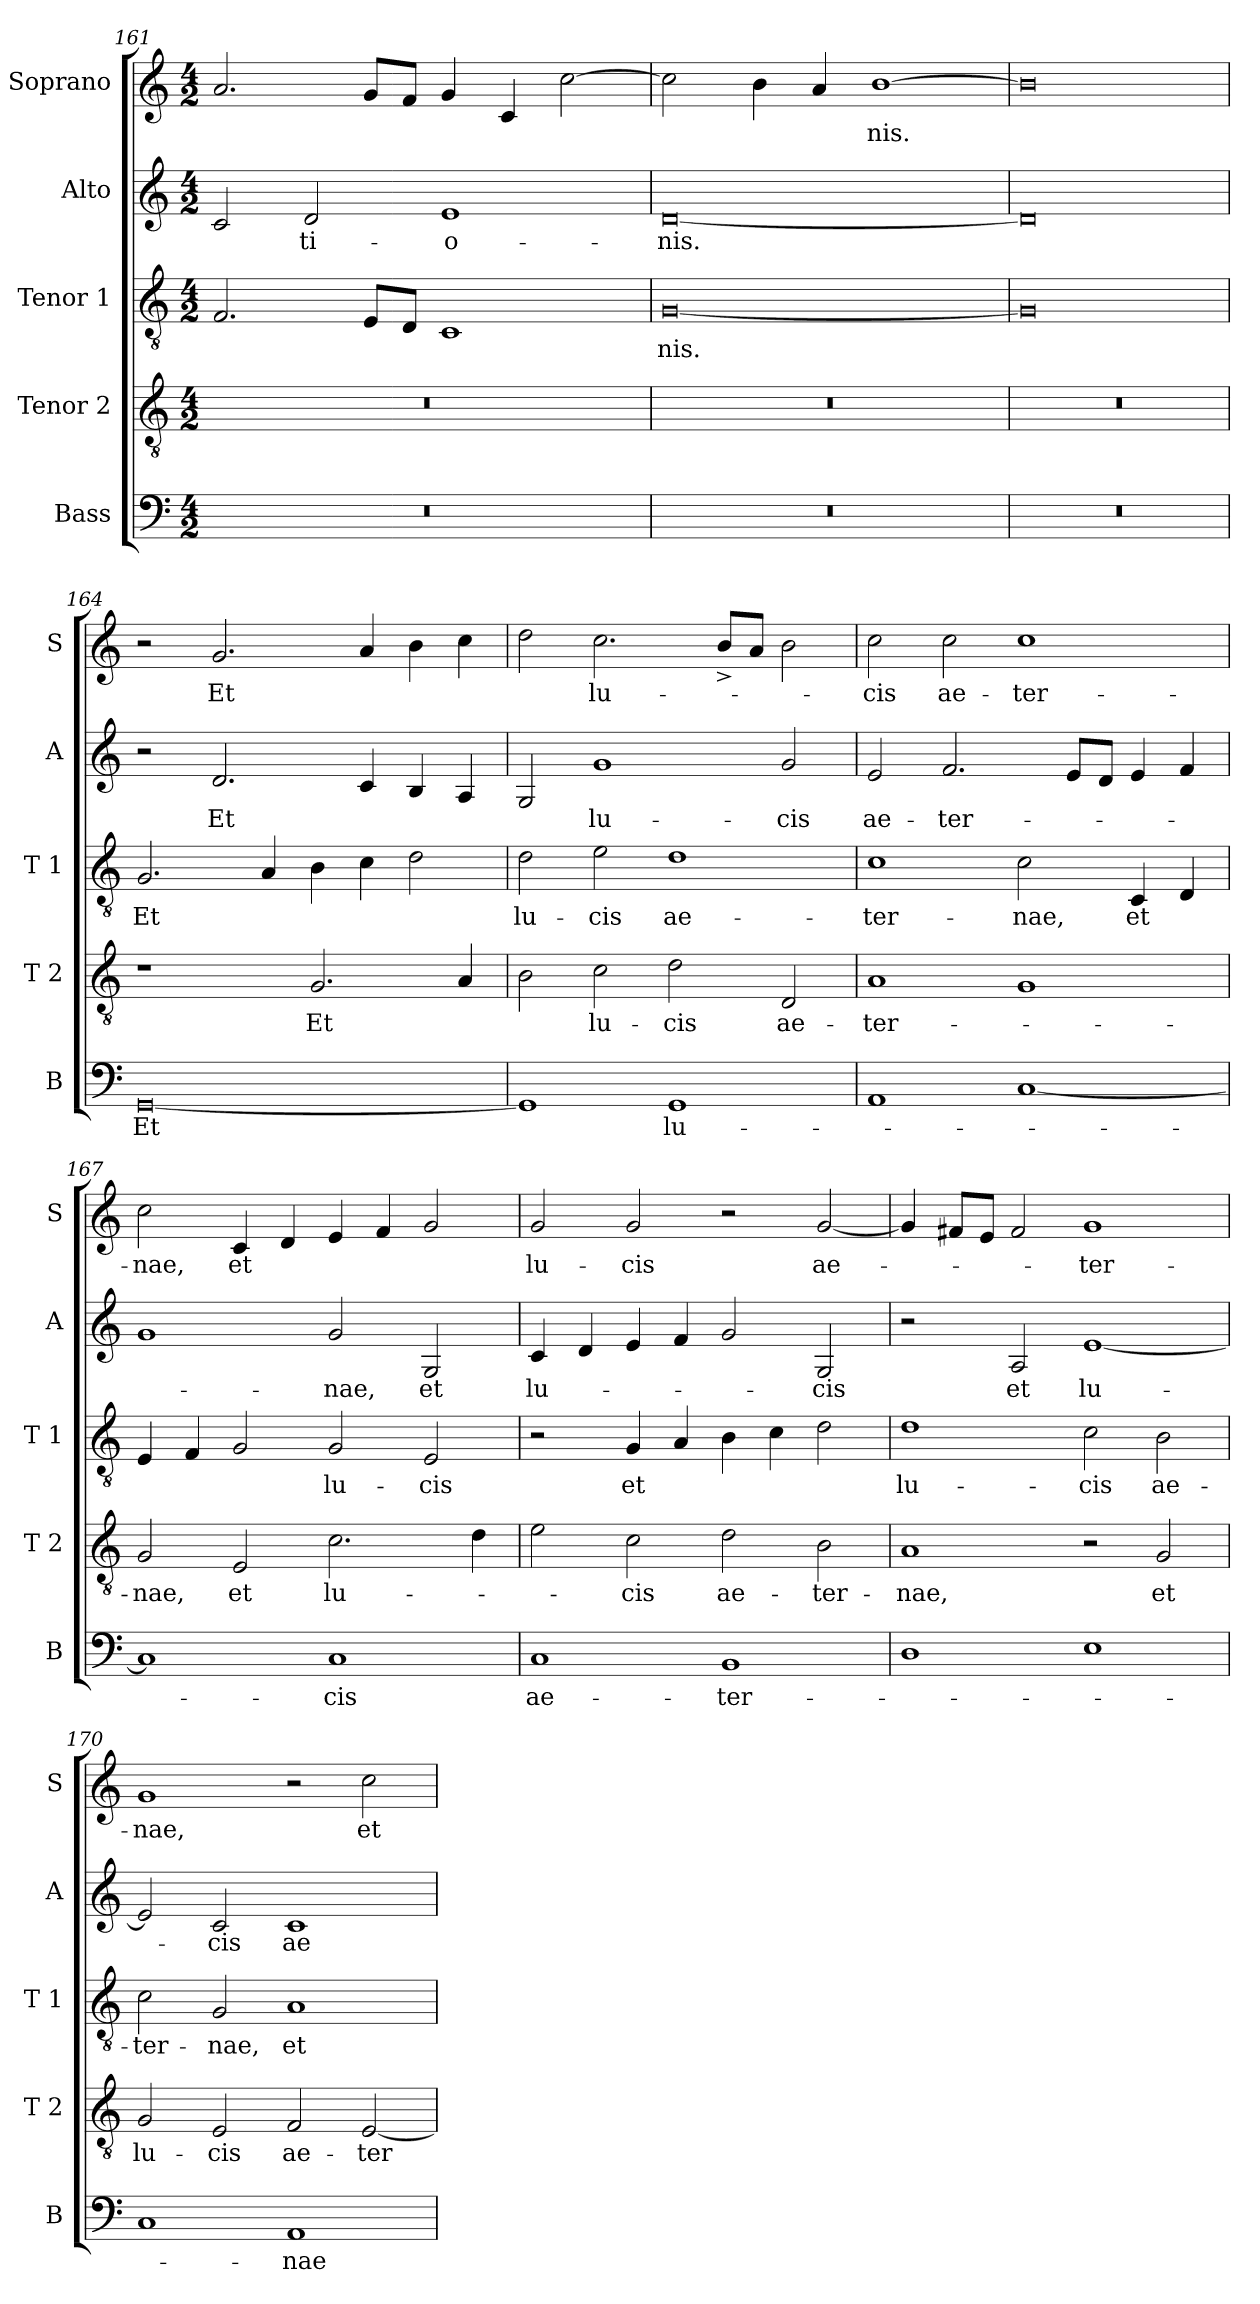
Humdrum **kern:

**kern	**text	**kern	**text	**kern	**text	**kern	**text	**kern	**text
*part5	*part5	*part4	*part4	*part3	*part3	*part2	*part2	*part1	*part1
*staff5	*staff5	*staff4	*staff4	*staff3	*staff3	*staff2	*staff2	*staff1	*staff1
*I"Bass	*	*I"Tenor 2	*	*I"Tenor 1	*	*I"Alto	*	*I"Soprano	*
*I'B	*	*I'T 2	*	*I'T 1	*	*I'A	*	*I'S	*
*clefF4	*	*clefGv2	*	*clefGv2	*	*clefG2	*	*clefG2	*
*k[]	*	*k[]	*	*k[]	*	*k[]	*	*k[]	*
*C:	*	*C:	*	*C:	*	*C:	*	*C:	*
*M4/2	*	*M4/2	*	*M4/2	*	*M4/2	*	*M4/2	*
=161	=161	=161	=161	=161	=161	=161	=161	=161	=161
0r	.	0r	.	2.F/	.	2c/	.	2.a/	.
!	!	!	!	!	!	!	!LO:LY:b:cj	!	!
.	.	.	.	.	.	2d/	-ti-	.	.
.	.	.	.	8E/L	.	.	.	8g/L	.
.	.	.	.	8D/J	.	.	.	8f/J	.
!	!	!	!	!	!	!	!LO:LY:b:rj	!	!
.	.	.	.	1C	.	1e	-o-	4g/	.
.	.	.	.	.	.	.	.	4c/	.
.	.	.	.	.	.	.	.	[>2cc\	.
=162	=162	=162	=162	=162	=162	=162	=162	=162	=162
!	!	!	!	!	!LO:LY:b:cj	!	!LO:LY:b:cj	!	!
0r	.	0r	.	[<0G	-nis.	[<0d	-nis.	2cc\]	.
.	.	.	.	.	.	.	.	4b\	.
.	.	.	.	.	.	.	.	4a/	.
!	!	!	!	!	!	!	!	!	!LO:LY:b:cj
.	.	.	.	.	.	.	.	[>1b	-nis.
=163	=163	=163	=163	=163	=163	=163	=163	=163	=163
0r	.	0r	.	0G]	.	0d]	.	0b]	.
!!LO:LB:g=z
=164	=164	=164	=164	=164	=164	=164	=164	=164	=164
!	!LO:LY:b:cj	!	!	!	!LO:LY:b:cj	!	!	!	!
[<0GG	Et	1r	.	2.G/	Et	2r	.	2r	.
!	!	!	!	!	!	!	!LO:LY:b:cj	!	!LO:LY:b:cj
.	.	.	.	.	.	2.d/	Et	2.g/	Et
.	.	.	.	4A/	.	.	.	.	.
!	!	!	!LO:LY:b:cj	!	!	!	!	!	!
.	.	2.G/	Et	4B\	.	.	.	.	.
.	.	.	.	4c\	.	4c/	.	4a/	.
.	.	.	.	2d\	.	4B/	.	4b\	.
.	.	4A/	.	.	.	4A/	.	4cc\	.
=165	=165	=165	=165	=165	=165	=165	=165	=165	=165
!	!	!	!	!	!LO:LY:b:cj	!	!	!	!
1GG]	.	2B\	.	2d\	lu-	2G/	.	2dd\	.
!	!	!	!LO:LY:b:cj	!	!LO:LY:b:cj	!	!LO:LY:b:cj	!	!LO:LY:b:cj
.	.	2c\	lu-	2e\	-cis	1g	lu-	2.cc\	lu-
!	!LO:LY:b:cj	!	!LO:LY:b:cj	!	!LO:LY:b:cj	!	!	!	!
1GG	lu-	2d\	-cis	1d	ae-	.	.	.	.
.	.	.	.	.	.	.	.	8b^>/L	.
.	.	.	.	.	.	.	.	8a/J	.
!	!	!	!LO:LY:b:cj	!	!	!	!LO:LY:b:cj	!	!
.	.	2D/	ae-	.	.	2g/	-cis	2b\	.
=166	=166	=166	=166	=166	=166	=166	=166	=166	=166
!	!	!	!LO:LY:b:cj	!	!LO:LY:b:cj	!	!LO:LY:b:cj	!	!LO:LY:b:cj
1AA	.	1A	-ter-	1c	-ter-	2e/	ae-	2cc\	-cis
!	!	!	!	!	!	!	!LO:LY:b:cj	!	!LO:LY:b:cj
.	.	.	.	.	.	2.f/	-ter-	2cc\	ae-
!	!	!	!	!	!LO:LY:b:cj	!	!	!	!LO:LY:b:cj
[<1C	.	1G	.	2c\	-nae,	.	.	1cc	-ter-
.	.	.	.	.	.	8e/L	.	.	.
.	.	.	.	.	.	8d/J	.	.	.
!	!	!	!	!	!LO:LY:b:cj	!	!	!	!
.	.	.	.	4C/	et	4e/	.	.	.
.	.	.	.	4D/	.	4f/	.	.	.
=167	=167	=167	=167	=167	=167	=167	=167	=167	=167
!	!	!	!LO:LY:b:cj	!	!	!	!	!	!LO:LY:b:cj
1C]	.	2G/	-nae,	4E/	.	1g	.	2cc\	-nae,
.	.	.	.	4F/	.	.	.	.	.
!	!	!	!LO:LY:b:cj	!	!	!	!	!	!LO:LY:b:cj
.	.	2E/	et	2G/	.	.	.	4c/	et
.	.	.	.	.	.	.	.	4d/	.
!	!LO:LY:b:cj	!	!LO:LY:b:cj	!	!LO:LY:b:cj	!	!LO:LY:b:cj	!	!
1C	-cis	2.c\	lu-	2G/	lu-	2g/	-nae,	4e/	.
.	.	.	.	.	.	.	.	4f/	.
!	!	!	!	!	!LO:LY:b:cj	!	!LO:LY:b:cj	!	!
.	.	.	.	2E/	-cis	2G/	et	2g/	.
.	.	4d\	.	.	.	.	.	.	.
=168	=168	=168	=168	=168	=168	=168	=168	=168	=168
!	!LO:LY:b:cj	!	!	!	!	!	!LO:LY:b:cj	!	!LO:LY:b:cj
1C	ae-	2e\	.	2r	.	4c/	lu-	2g/	lu-
.	.	.	.	.	.	4d/	.	.	.
!	!	!	!LO:LY:b:cj	!	!LO:LY:b:cj	!	!	!	!LO:LY:b:cj
.	.	2c\	-cis	4G/	et	4e/	.	2g/	-cis
.	.	.	.	4A/	.	4f/	.	.	.
!	!LO:LY:b:cj	!	!LO:LY:b:cj	!	!	!	!	!	!
1BB	-ter-	2d\	ae-	4B\	.	2g/	.	2r	.
.	.	.	.	4c\	.	.	.	.	.
!	!	!	!LO:LY:b:cj	!	!	!	!LO:LY:b:cj	!	!LO:LY:b:cj
.	.	2B\	-ter-	2d\	.	2G/	-cis	[<2g/	ae-
=169	=169	=169	=169	=169	=169	=169	=169	=169	=169
!	!	!	!LO:LY:b:cj	!	!LO:LY:b:cj	!	!	!	!
1D	.	1A	-nae,	1d	lu-	2r	.	4g/]	.
.	.	.	.	.	.	.	.	8f#X/L	.
.	.	.	.	.	.	.	.	8e/J	.
!	!	!	!	!	!	!	!LO:LY:b:cj	!	!
.	.	.	.	.	.	2A/	et	2f#/	.
!	!	!	!	!	!LO:LY:b:cj	!	!LO:LY:b:cj	!	!LO:LY:b:cj
1E	.	2r	.	2c\	-cis	[>1e	lu-	1g	-ter-
!	!	!	!LO:LY:b:cj	!	!LO:LY:b:cj	!	!	!	!
.	.	2G/	et	2B\	ae-	.	.	.	.
!!LO:PB:g=z
=170	=170	=170	=170	=170	=170	=170	=170	=170	=170
!	!	!	!LO:LY:b:cj	!	!LO:LY:b	!	!	!	!LO:LY:b:cj
1C	.	2G/	lu-	2c\	-ter-	2e/]	.	1g	-nae,
!	!	!	!LO:LY:b:cj	!	!LO:LY:b:rj	!	!LO:LY:b:cj	!	!
.	.	2E/	-cis	2G/	-nae,	2c/	-cis	.	.
!	!LO:LY:b:cj	!	!LO:LY:b:cj	!	!LO:LY:b:cj	!	!LO:LY:b:cj	!	!
1AA	-nae	2F/	ae-	1A	et	1c	ae-	2r	.
!	!	!	!LO:LY:b:cj	!	!	!	!	!	!LO:LY:b:cj
.	.	[<2E/	-ter-	.	.	.	.	2cc\	et
=	=	=	=	=	=	=	=	=	=
*-	*-	*-	*-	*-	*-	*-	*-	*-	*-
